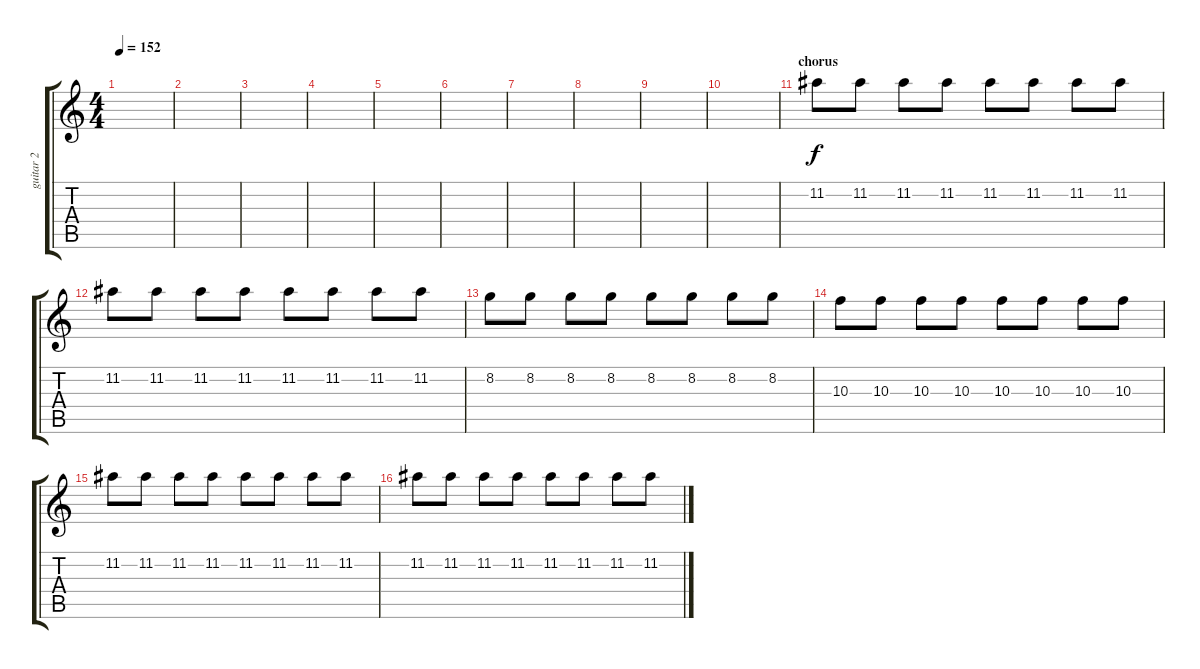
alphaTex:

\track ("guitar 2" "guitar 2") {instrument distortionguitar}
\staff {score tabs}
\tuning (E4 B3 G3 D3 A2 D2) {hide}
\ts (4 4)
\tempo 152
\clef g2
\ks c
|
|
|
|
|
|
|
|
|
|
\section ("" "chorus")
11.2.8 11.2.8 11.2.8 11.2.8 11.2.8 11.2.8 11.2.8 11.2.8 |
11.2.8 11.2.8 11.2.8 11.2.8 11.2.8 11.2.8 11.2.8 11.2.8 |
8.2.8 8.2.8 8.2.8 8.2.8 8.2.8 8.2.8 8.2.8 8.2.8 |
10.3.8 10.3.8 10.3.8 10.3.8 10.3.8 10.3.8 10.3.8 10.3.8 |
11.2.8 11.2.8 11.2.8 11.2.8 11.2.8 11.2.8 11.2.8 11.2.8 |
11.2.8 11.2.8 11.2.8 11.2.8 11.2.8 11.2.8 11.2.8 11.2.8
